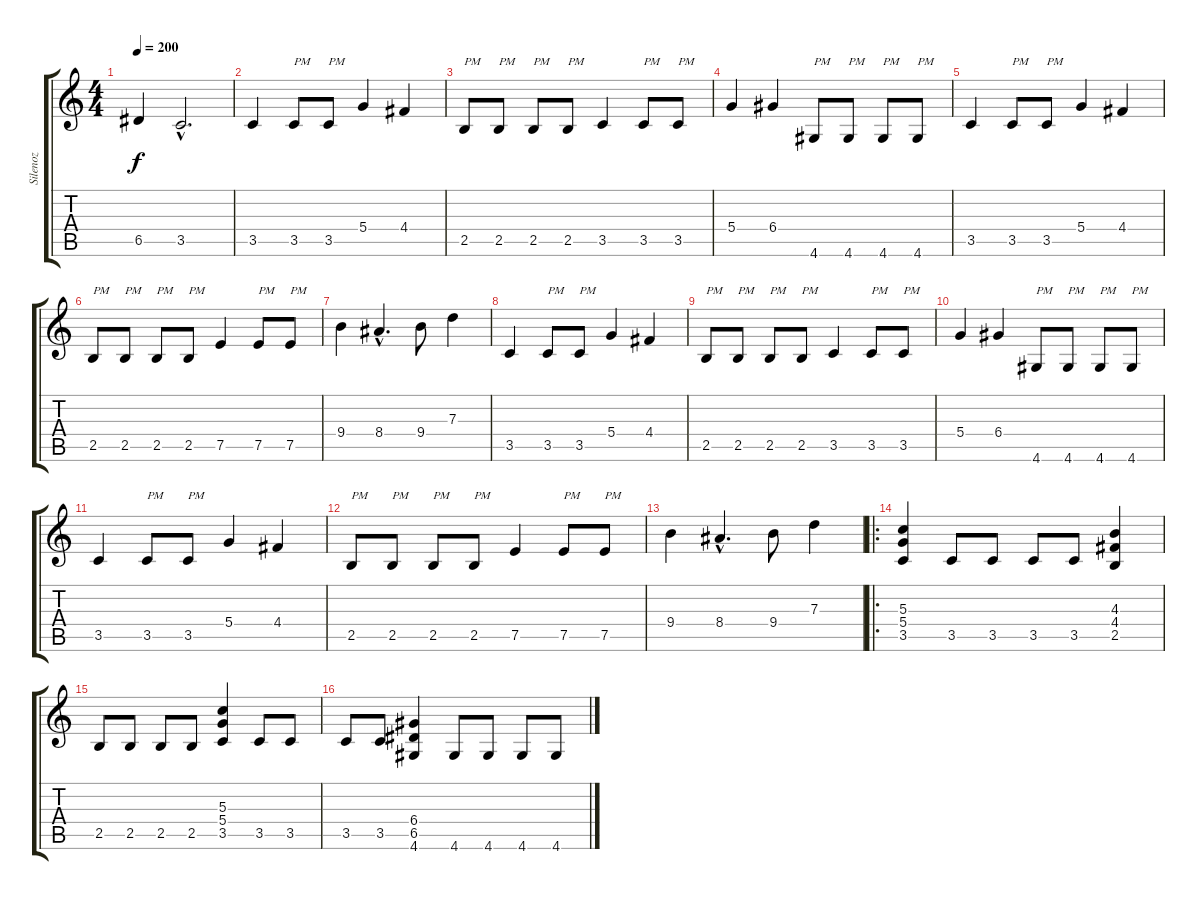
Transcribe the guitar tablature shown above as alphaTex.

\track ("Silenoz" "Silenoz") {instrument distortionguitar}
\staff {score tabs}
\tuning (E4 B3 G3 D3 A2 E2) {hide}
\ts (4 4)
\tempo 200
\clef g2
\ks c
6.5.4{dy f} 3.5{hac}.2{d} |
3.5.4 3.5.8{txt "PM"} 3.5.8{txt "PM"} 5.4.4 4.4.4 |
2.5.8{txt "PM"} 2.5.8{txt "PM"} 2.5.8{txt "PM"} 2.5.8{txt "PM"} 3.5.4 3.5.8{txt "PM"} 3.5.8{txt "PM"} |
5.4.4 6.4.4 4.6.8{txt "PM"} 4.6.8{txt "PM"} 4.6.8{txt "PM"} 4.6.8{txt "PM"} |
3.5.4 3.5.8{txt "PM"} 3.5.8{txt "PM"} 5.4.4 4.4.4 |
2.5.8{txt "PM"} 2.5.8{txt "PM"} 2.5.8{txt "PM"} 2.5.8{txt "PM"} 7.5.4 7.5.8{txt "PM"} 7.5.8{txt "PM"} |
9.4.4 8.4{hac}.4{d} 9.4.8 7.3.4 |
3.5.4 3.5.8{txt "PM"} 3.5.8{txt "PM"} 5.4.4 4.4.4 |
2.5.8{txt "PM"} 2.5.8{txt "PM"} 2.5.8{txt "PM"} 2.5.8{txt "PM"} 3.5.4 3.5.8{txt "PM"} 3.5.8{txt "PM"} |
5.4.4 6.4.4 4.6.8{txt "PM"} 4.6.8{txt "PM"} 4.6.8{txt "PM"} 4.6.8{txt "PM"} |
3.5.4 3.5.8{txt "PM"} 3.5.8{txt "PM"} 5.4.4 4.4.4 |
2.5.8{txt "PM"} 2.5.8{txt "PM"} 2.5.8{txt "PM"} 2.5.8{txt "PM"} 7.5.4 7.5.8{txt "PM"} 7.5.8{txt "PM"} |
9.4.4 8.4{hac}.4{d} 9.4.8 7.3.4 |
\ro
(5.3 5.4 3.5).4 3.5.8 3.5.8 3.5.8 3.5.8 (4.3 4.4 2.5).4 |
2.5.8 2.5.8 2.5.8 2.5.8 (5.3 5.4 3.5).4 3.5.8 3.5.8 |
3.5.8 3.5.8 (6.4 6.5 4.6).4 4.6.8 4.6.8 4.6.8 4.6.8
